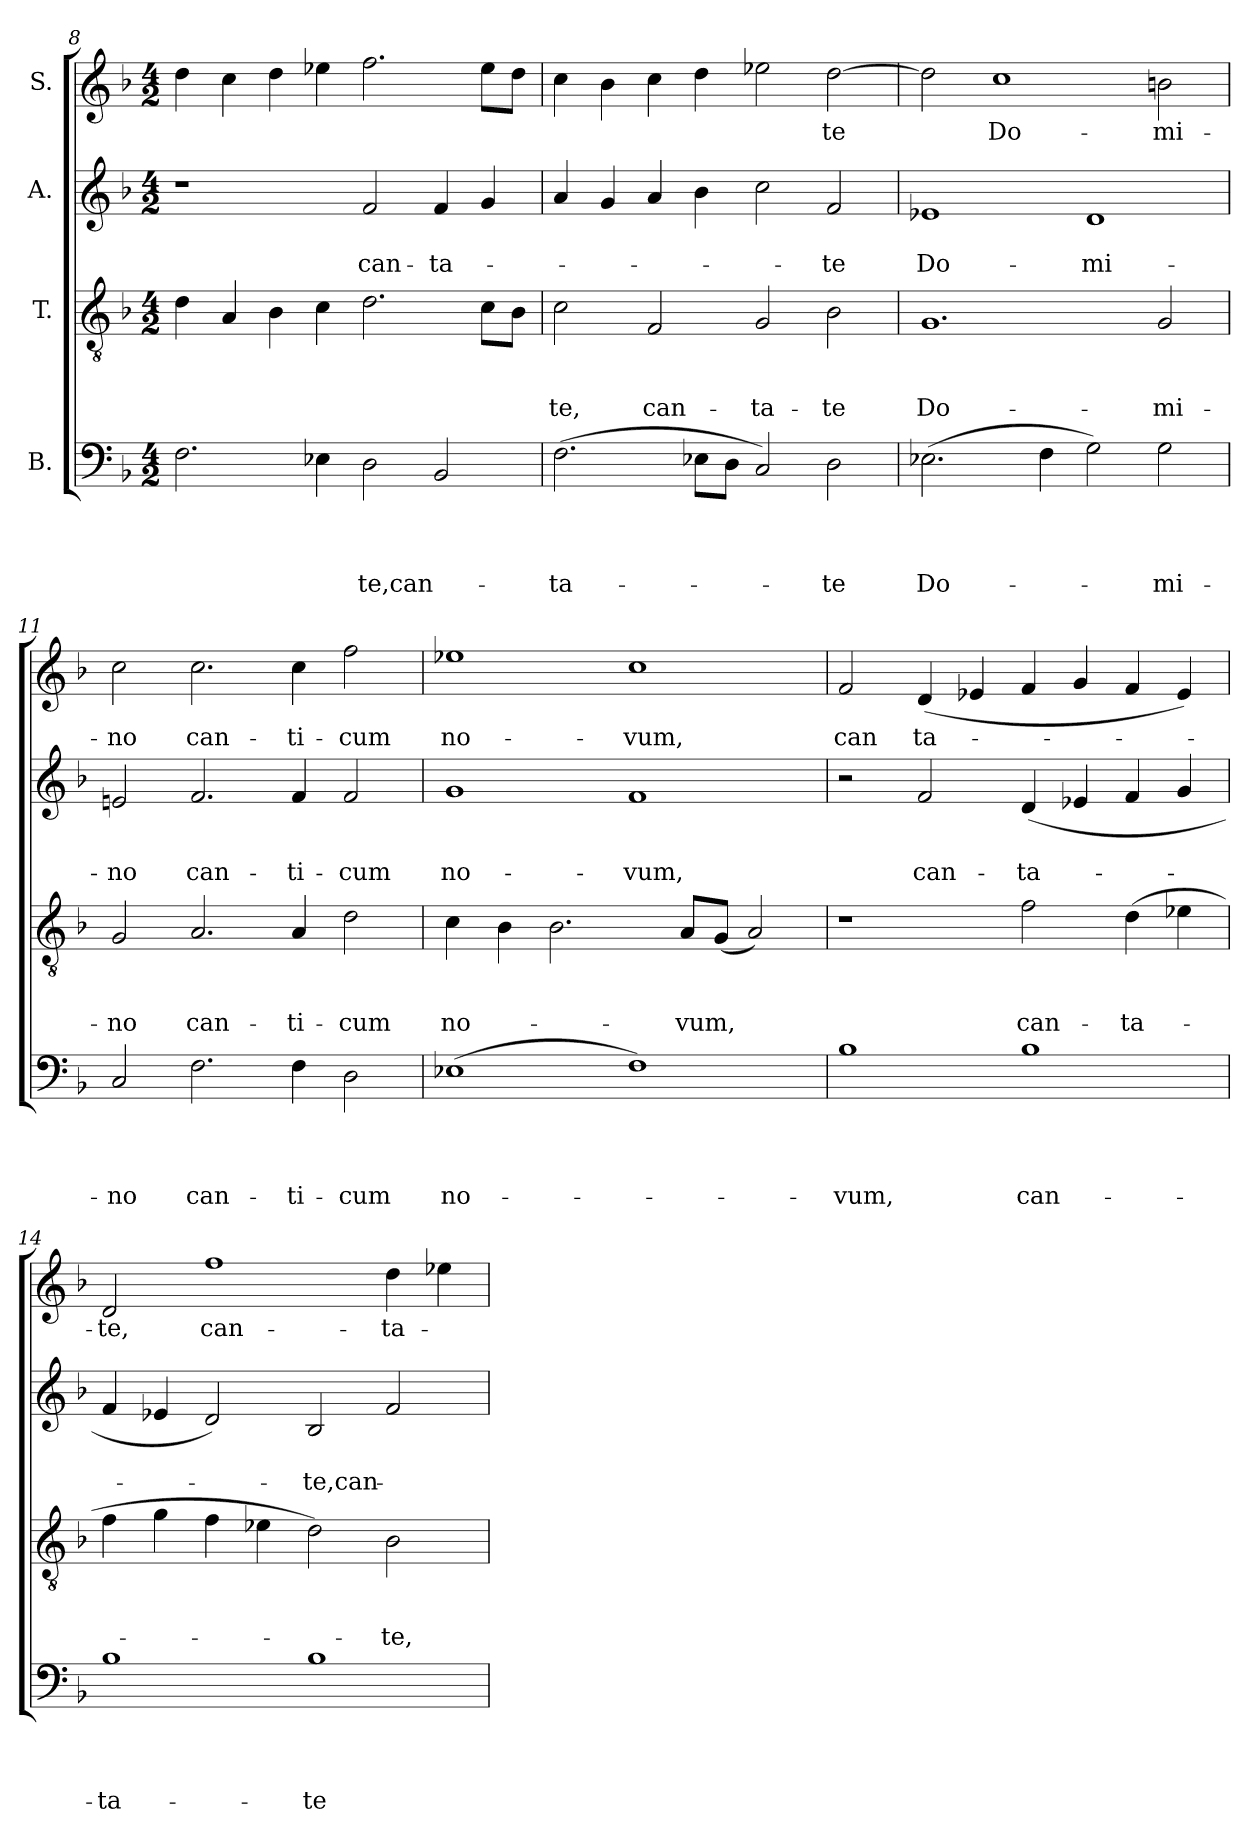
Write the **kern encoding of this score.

**kern	**text	**text	**text	**text	**kern	**text	**text	**text	**kern	**text	**text	**kern	**text
*part4	*part4	*part4	*part4	*part4	*part3	*part3	*part3	*part3	*part2	*part2	*part2	*part1	*part1
*staff4	*staff4	*staff4	*staff4	*staff4	*staff3	*staff3	*staff3	*staff3	*staff2	*staff2	*staff2	*staff1	*staff1
*I"B.	*	*	*	*	*I"T.	*	*	*	*I"A.	*	*	*I"S.	*
*clefF4	*	*	*	*	*clefGv2	*	*	*	*clefG2	*	*	*clefG2	*
*k[b-]	*	*	*	*	*k[b-]	*	*	*	*k[b-]	*	*	*k[b-]	*
*F:	*	*	*	*	*F:	*	*	*	*F:	*	*	*F:	*
*M4/2	*	*	*	*	*M4/2	*	*	*	*M4/2	*	*	*M4/2	*
=8	=8	=8	=8	=8	=8	=8	=8	=8	=8	=8	=8	=8	=8
2.F\	.	.	.	.	4d\	.	.	.	1r	.	.	4dd\	.
.	.	.	.	.	4A/	.	.	.	.	.	.	4cc\	.
.	.	.	.	.	4B-\	.	.	.	.	.	.	4dd\	.
4E-X\	.	.	.	.	4c\	.	.	.	.	.	.	4ee-X\	.
!	!	!	!	!LO:LY:b	!	!	!	!	!	!	!LO:LY:b	!	!
2D\	.	.	.	-te,can-	2.d\	.	.	.	2f/	.	can-	2.ff\	.
!	!	!	!	!	!	!	!	!	!	!	!LO:LY:b	!	!
2BB-/	.	.	.	.	.	.	.	.	4f/	.	-ta-	.	.
.	.	.	.	.	8c\L	.	.	.	4g/	.	.	8ee-\L	.
.	.	.	.	.	8B-\J	.	.	.	.	.	.	8dd\J	.
=9	=9	=9	=9	=9	=9	=9	=9	=9	=9	=9	=9	=9	=9
!	!	!	!	!LO:LY:b	!	!	!	!LO:LY:b	!	!	!	!	!
(>2.F\	.	.	.	-ta-	2c\	.	.	-te,	4a/	.	.	4cc\	.
.	.	.	.	.	.	.	.	.	4g/	.	.	4b-\	.
!	!	!	!	!	!	!	!	!LO:LY:b	!	!	!	!	!
.	.	.	.	.	2F/	.	.	can-	4a/	.	.	4cc\	.
8E-X\L	.	.	.	.	.	.	.	.	4b-\	.	.	4dd\	.
8D\J	.	.	.	.	.	.	.	.	.	.	.	.	.
!	!	!	!	!	!	!	!	!LO:LY:b	!	!	!	!	!
2C/)	.	.	.	.	2G/	.	.	-ta-	2cc\	.	.	2ee-X\	.
!	!	!	!	!LO:LY:b	!	!	!	!LO:LY:b	!	!	!LO:LY:b	!	!LO:LY:b
2D\	.	.	.	-te	2B-\	.	.	-te	2f/	.	-te	[>2dd\	-te
=10	=10	=10	=10	=10	=10	=10	=10	=10	=10	=10	=10	=10	=10
!	!	!	!	!LO:LY:b	!	!	!	!LO:LY:b	!	!	!LO:LY:b	!	!
(>2.E-X\	.	.	.	Do-	1.G	.	.	Do-	1e-X	.	Do-	2dd\]	.
!	!	!	!	!	!	!	!	!	!	!	!	!	!LO:LY:b
.	.	.	.	.	.	.	.	.	.	.	.	1cc	Do-
4F\	.	.	.	.	.	.	.	.	.	.	.	.	.
!	!	!	!	!	!	!	!	!	!	!	!LO:LY:b	!	!
2G\)	.	.	.	.	.	.	.	.	1d	.	-mi-	.	.
!	!	!	!	!LO:LY:b	!	!	!	!LO:LY:b	!	!	!	!	!LO:LY:b
2G\	.	.	.	-mi-	2G/	.	.	-mi-	.	.	.	2bn\	-mi-
=11	=11	=11	=11	=11	=11	=11	=11	=11	=11	=11	=11	=11	=11
!	!	!	!	!LO:LY:b	!	!	!	!LO:LY:b	!	!	!LO:LY:b	!	!LO:LY:b
2C/	.	.	.	-no	2G/	.	.	-no	2en/	.	-no	2cc\	-no
!	!	!	!	!LO:LY:b	!	!	!	!LO:LY:b	!	!	!LO:LY:b	!	!LO:LY:b
2.F\	.	.	.	can-	2.A/	.	.	can-	2.f/	.	can-	2.cc\	can-
!	!	!	!	!LO:LY:b	!	!	!	!LO:LY:b	!	!	!LO:LY:b	!	!LO:LY:b
4F\	.	.	.	-ti-	4A/	.	.	-ti-	4f/	.	-ti-	4cc\	-ti-
!	!	!	!	!LO:LY:b	!	!	!	!LO:LY:b	!	!	!LO:LY:b	!	!LO:LY:b
2D\	.	.	.	-cum	2d\	.	.	-cum	2f/	.	-cum	2ff\	-cum
=12	=12	=12	=12	=12	=12	=12	=12	=12	=12	=12	=12	=12	=12
!	!	!	!	!LO:LY:b	!	!	!	!LO:LY:b	!	!	!LO:LY:b	!	!LO:LY:b
(>1E-X	.	.	.	no-	4c\	.	.	no-	1g	.	no-	1ee-X	no-
.	.	.	.	.	4B-\	.	.	.	.	.	.	.	.
.	.	.	.	.	2.B-\	.	.	.	.	.	.	.	.
!	!	!	!	!	!	!	!	!	!	!	!LO:LY:b	!	!LO:LY:b
1F)	.	.	.	.	.	.	.	.	1f	.	-vum,	1cc	-vum,
!	!	!	!	!	!	!	!	!LO:LY:b	!	!	!	!	!
.	.	.	.	.	8A/L	.	.	-vum,	.	.	.	.	.
.	.	.	.	.	(<8G/J	.	.	.	.	.	.	.	.
.	.	.	.	.	2A/)	.	.	.	.	.	.	.	.
!!LO:LB:g=z
=13	=13	=13	=13	=13	=13	=13	=13	=13	=13	=13	=13	=13	=13
!	!	!	!	!LO:LY:b	!	!	!	!	!	!	!	!	!LO:LY:b
1B-	.	.	.	-vum,	1r	.	.	.	2r	.	.	2f/	can
!	!	!	!	!	!	!	!	!	!	!	!LO:LY:b	!	!LO:LY:b
.	.	.	.	.	.	.	.	.	2f/	.	can-	(<4d/	ta-
.	.	.	.	.	.	.	.	.	.	.	.	4e-X/	.
!	!	!	!	!LO:LY:b	!	!	!	!LO:LY:b	!	!	!LO:LY:b	!	!
1B-	.	.	.	can-	2f\	.	.	can-	(<4d/	.	-ta-	4f/	.
.	.	.	.	.	.	.	.	.	4e-X/	.	.	4g/	.
!	!	!	!	!	!	!	!	!LO:LY:b	!	!	!	!	!
.	.	.	.	.	(>4d\	.	.	-ta-	4f/	.	.	4f/	.
.	.	.	.	.	4e-X\	.	.	.	4g/	.	.	4e-/)	.
=14	=14	=14	=14	=14	=14	=14	=14	=14	=14	=14	=14	=14	=14
!	!	!	!	!LO:LY:b	!	!	!	!	!	!	!	!	!LO:LY:b
1B-	.	.	.	-ta-	4f\	.	.	.	4f/	.	.	2d/	-te,
.	.	.	.	.	4g\	.	.	.	4e-X/	.	.	.	.
!	!	!	!	!	!	!	!	!	!	!	!	!	!LO:LY:b
.	.	.	.	.	4f\	.	.	.	2d/)	.	.	1ff	can-
.	.	.	.	.	4e-X\	.	.	.	.	.	.	.	.
!	!	!	!	!LO:LY:b	!	!	!	!	!	!	!LO:LY:b	!	!
1B-	.	.	.	-te	2d\)	.	.	.	2B-/	.	-te,can-	.	.
!	!	!	!	!	!	!	!	!LO:LY:b	!	!	!	!	!LO:LY:b
.	.	.	.	.	2B-\	.	.	-te,	2f/	.	.	4dd\	-ta-
.	.	.	.	.	.	.	.	.	.	.	.	4ee-X\	.
=	=	=	=	=	=	=	=	=	=	=	=	=	=
*-	*-	*-	*-	*-	*-	*-	*-	*-	*-	*-	*-	*-	*-
